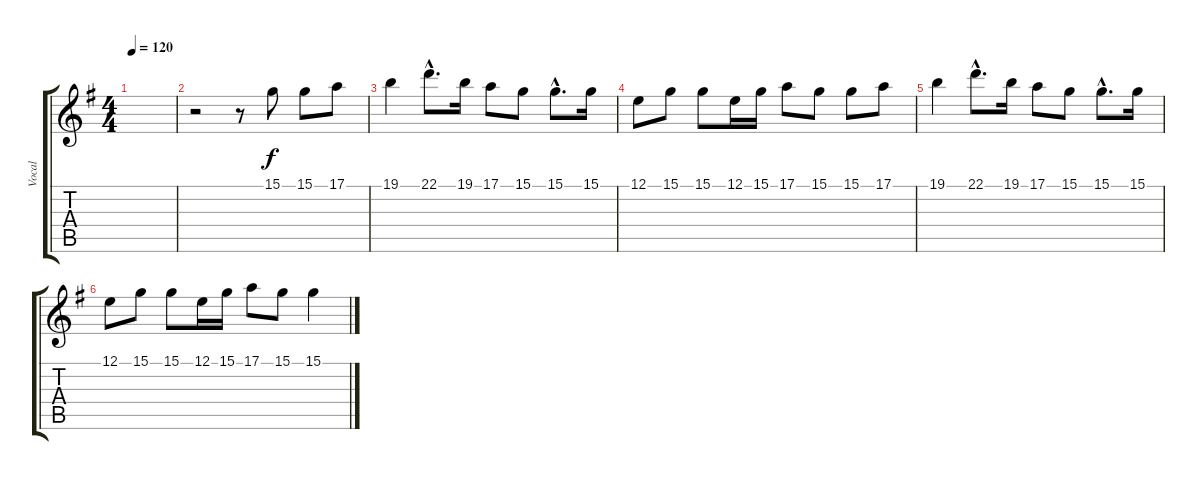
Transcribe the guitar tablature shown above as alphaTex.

\track ("Vocal" "Vocal") {instrument lead1square}
\staff {score tabs}
\tuning (E4 B3 G3 D3 A2 E2) {hide}
\ts (4 4)
\tempo 120
\clef g2
\ks g
|
r.2 r.8 15.1.8{instrument whistle} 15.1.8 17.1.8 |
19.1.4 22.1{hac}.8{d} 19.1.16 17.1.8 15.1.8 15.1{hac}.8{d} 15.1.16 |
12.1.8 15.1.8 15.1.8 12.1.16 15.1.16 17.1.8 15.1.8 15.1.8 17.1.8 |
19.1.4 22.1{hac}.8{d} 19.1.16 17.1.8 15.1.8 15.1{hac}.8{d} 15.1.16 |
12.1.8 15.1.8 15.1.8 12.1.16 15.1.16 17.1.8 15.1.8 15.1.4
